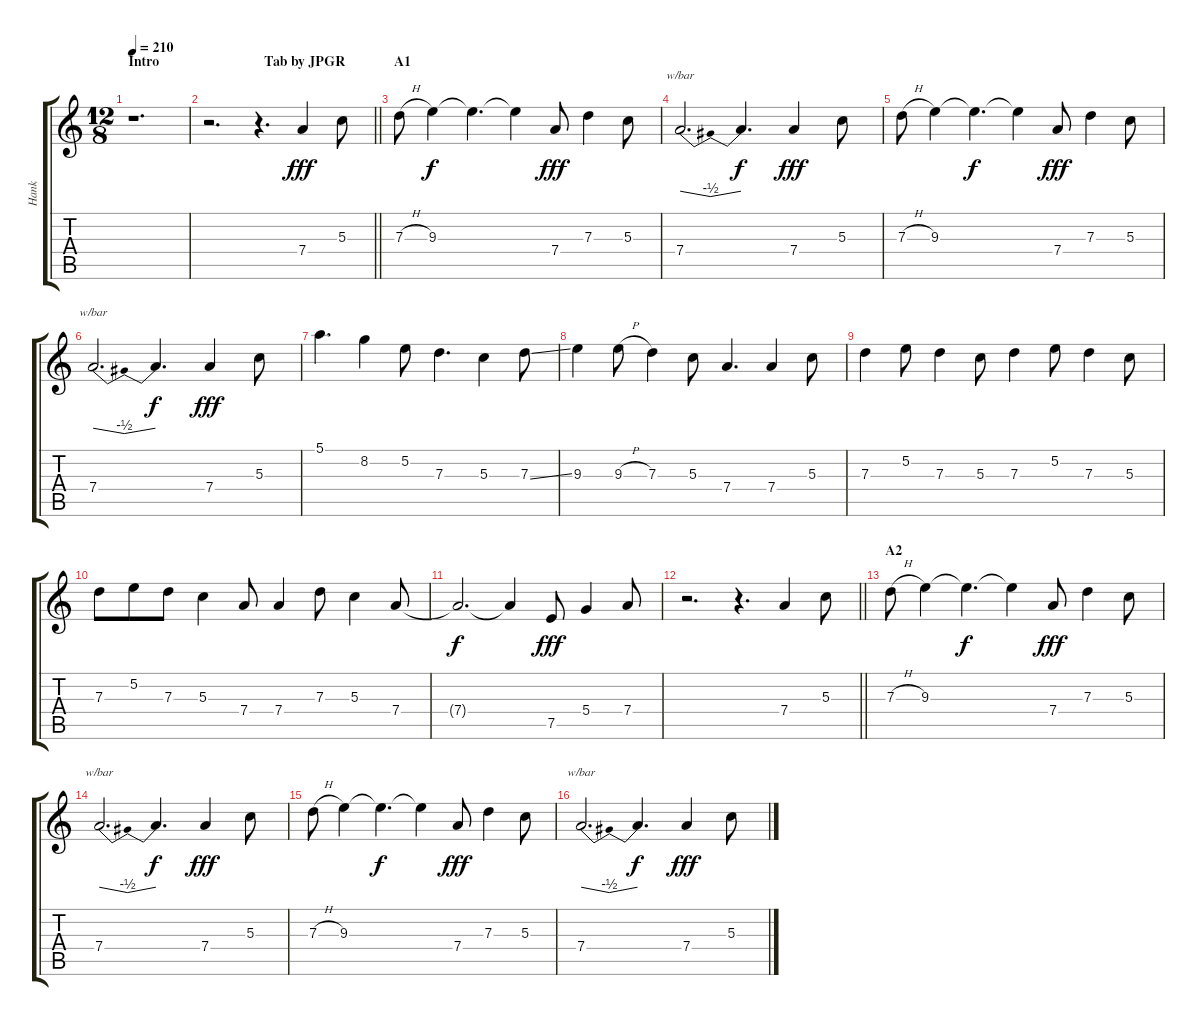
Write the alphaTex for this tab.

\track ("Hank" "Hank") {instrument electricguitarclean}
\staff {score tabs}
\tuning (E4 B3 G3 D3 A2 E2) {hide}
\ts (12 8)
\section ("" "Intro                              Tab by JPGR")
\tempo 210
\clef g2
\ks c
r.1{d dy fff instrument electricguitarclean} |
\barLineRight lightlight
r.2{d volume 13 balance 8 instrument electricguitarclean} r.4{d} 7.4.4 5.3.8 |
\section ("" "A1")
7.3{h}.8 9.3.4{dy f} 9.3{t}.4{d} 9.3{t}.4 7.4.8{dy fff} 7.3.4 5.3.8 |
7.4.2{d tbe (dip default 0 0 30 -2 60 0)} 7.4{t}.4{d dy f} 7.4.4{dy fff} 5.3.8 |
7.3{h}.8 9.3.4 9.3{t}.4{d dy f} 9.3{t}.4 7.4.8{dy fff} 7.3.4 5.3.8 |
7.4.2{d tbe (dip default 0 0 30 -2 60 0)} 7.4{t}.4{d dy f} 7.4.4{dy fff} 5.3.8 |
5.1.4{d} 8.2.4 5.2.8 7.3.4{d} 5.3.4 7.3{ss}.8 |
9.3.4 9.3{h}.8 7.3.4 5.3.8 7.4.4{d} 7.4.4 5.3.8 |
7.3.4 5.2.8 7.3.4 5.3.8 7.3.4 5.2.8 7.3.4 5.3.8 |
7.3.8 5.2.8 7.3.8 5.3.4 7.4.8 7.4.4 7.3.8 5.3.4 7.4.8 |
7.4{t}.2{d dy f} 7.4{t}.4 7.5.8{dy fff volume 16 balance 8 instrument electricguitarmuted} 5.4.4 7.4.8 |
\barLineRight lightlight
r.2{d volume 13 balance 8} r.4{d} 7.4.4 5.3.8 |
\section ("" "A2")
7.3{h}.8 9.3.4 9.3{t}.4{d dy f} 9.3{t}.4 7.4.8{dy fff} 7.3.4 5.3.8 |
7.4.2{d tbe (dip default 0 0 30 -2 60 0)} 7.4{t}.4{d dy f} 7.4.4{dy fff} 5.3.8 |
7.3{h}.8 9.3.4 9.3{t}.4{d dy f} 9.3{t}.4 7.4.8{dy fff} 7.3.4 5.3.8 |
7.4.2{d tbe (dip default 0 0 30 -2 60 0)} 7.4{t}.4{d dy f} 7.4.4{dy fff} 5.3.8
